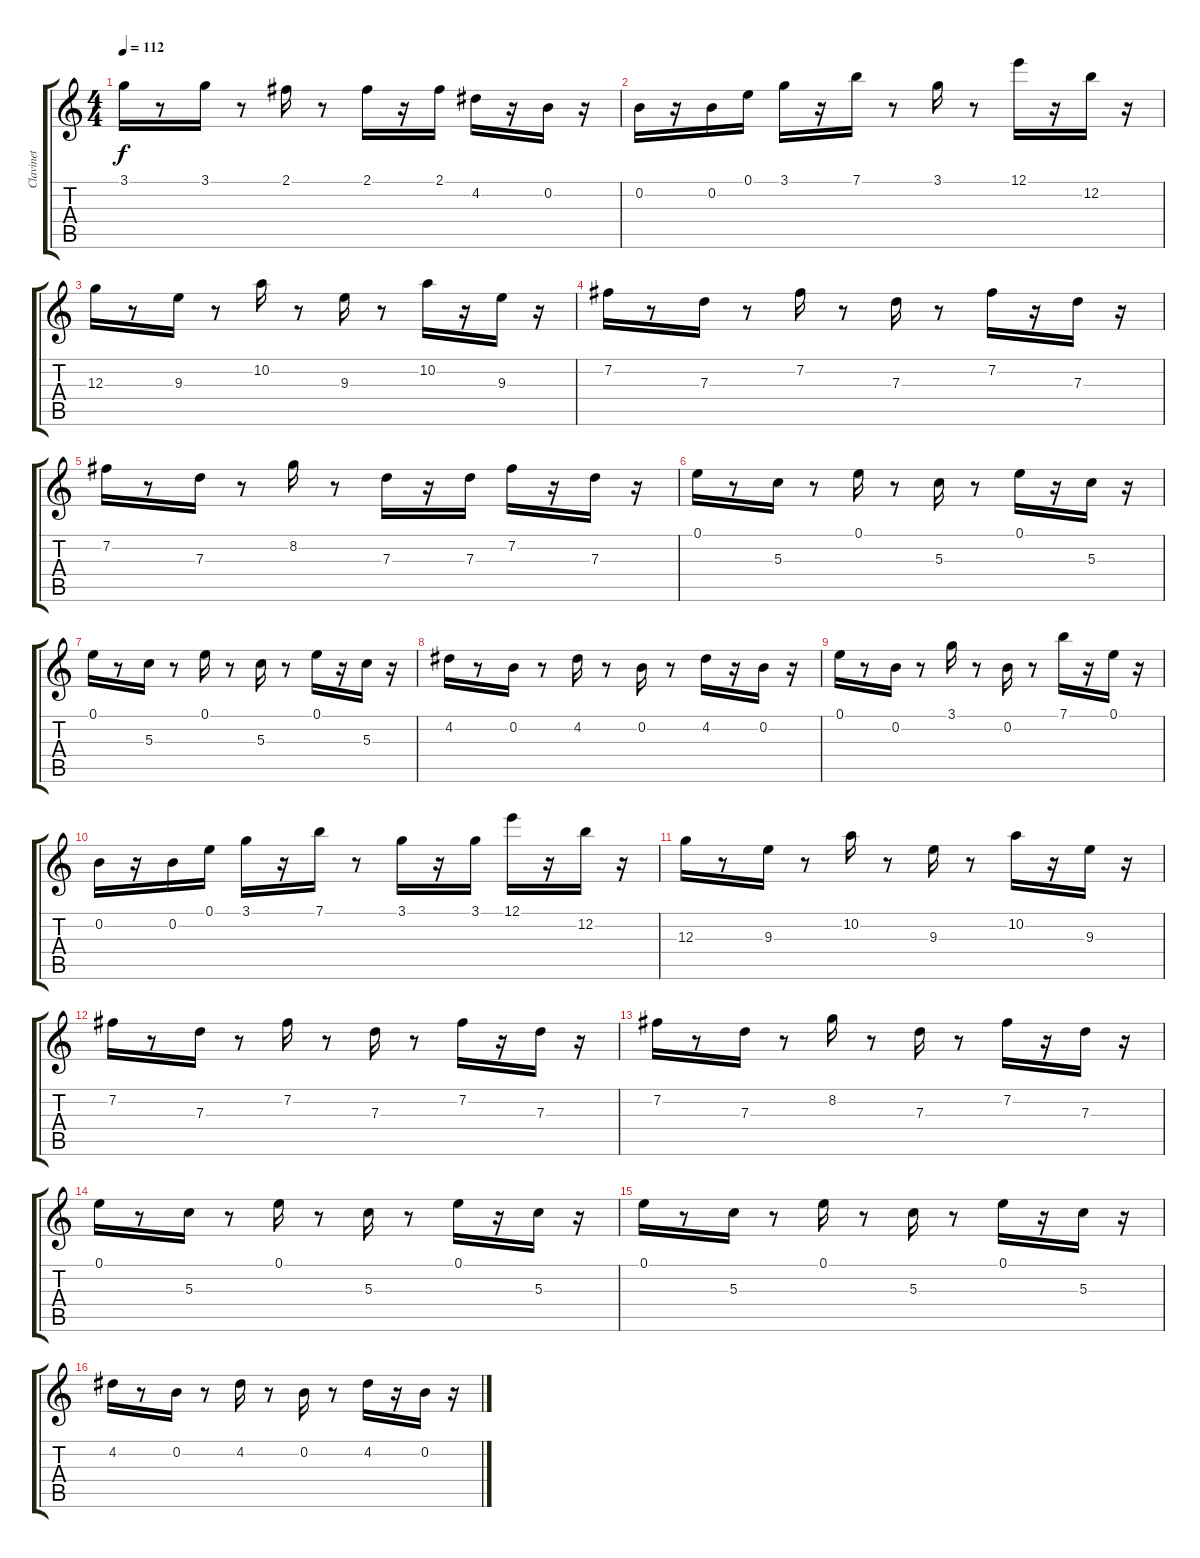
\track ("Clavinet" "Clavinet") {instrument electricguitarmuted}
\staff {score tabs}
\tuning (E4 B3 G3 D3 A2 E2) {hide}
\ts (4 4)
\tempo 112
\clef g2
\ks c
3.1.16{dy f} r.8 3.1.16 r.8 2.1.16 r.8 2.1.16 r.16 2.1.16 4.2.16 r.16 0.2.16 r.16 |
0.2.16 r.16 0.2.16 0.1.16 3.1.16 r.16 7.1.16 r.8 3.1.16 r.8 12.1.16 r.16 12.2.16 r.16 |
12.3.16 r.8 9.3.16 r.8 10.2.16 r.8 9.3.16 r.8 10.2.16 r.16 9.3.16 r.16 |
7.2.16 r.8 7.3.16 r.8 7.2.16 r.8 7.3.16 r.8 7.2.16 r.16 7.3.16 r.16 |
7.2.16 r.8 7.3.16 r.8 8.2.16 r.8 7.3.16 r.16 7.3.16 7.2.16 r.16 7.3.16 r.16 |
0.1.16 r.8 5.3.16 r.8 0.1.16 r.8 5.3.16 r.8 0.1.16 r.16 5.3.16 r.16 |
0.1.16 r.8 5.3.16 r.8 0.1.16 r.8 5.3.16 r.8 0.1.16 r.16 5.3.16 r.16 |
4.2.16 r.8 0.2.16 r.8 4.2.16 r.8 0.2.16 r.8 4.2.16 r.16 0.2.16 r.16 |
0.1.16 r.8 0.2.16 r.8 3.1.16 r.8 0.2.16 r.8 7.1.16 r.16 0.1.16 r.16 |
0.2.16 r.16 0.2.16 0.1.16 3.1.16 r.16 7.1.16 r.8 3.1.16 r.16 3.1.16 12.1.16 r.16 12.2.16 r.16 |
12.3.16 r.8 9.3.16 r.8 10.2.16 r.8 9.3.16 r.8 10.2.16 r.16 9.3.16 r.16 |
7.2.16 r.8 7.3.16 r.8 7.2.16 r.8 7.3.16 r.8 7.2.16 r.16 7.3.16 r.16 |
7.2.16 r.8 7.3.16 r.8 8.2.16 r.8 7.3.16 r.8 7.2.16 r.16 7.3.16 r.16 |
0.1.16 r.8 5.3.16 r.8 0.1.16 r.8 5.3.16 r.8 0.1.16 r.16 5.3.16 r.16 |
0.1.16 r.8 5.3.16 r.8 0.1.16 r.8 5.3.16 r.8 0.1.16 r.16 5.3.16 r.16 |
4.2.16 r.8 0.2.16 r.8 4.2.16 r.8 0.2.16 r.8 4.2.16 r.16 0.2.16 r.16
